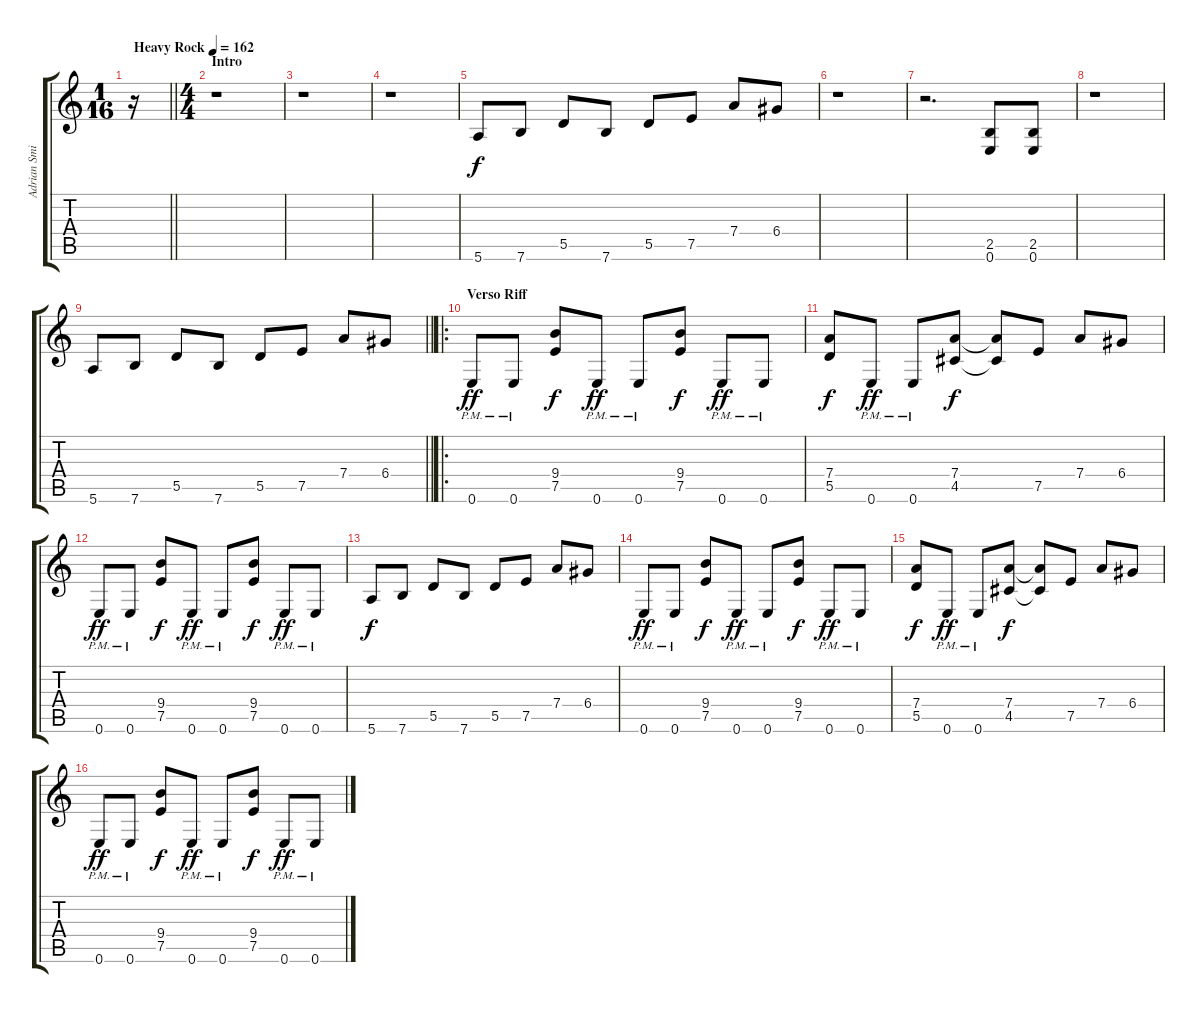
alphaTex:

\track ("Adrian Smith" "Adrian Smi") {instrument overdrivenguitar}
\staff {score tabs}
\tuning (E4 B3 G3 D3 A2 E2) {hide}
\ts (1 16)
\tempo (162 "Heavy Rock")
\clef g2
\barLineRight lightlight
\ks c
r.16{dy f instrument overdrivenguitar} |
\ts (4 4)
\section ("" "Intro")
r.1 |
r.1 |
r.1 |
5.6.8 7.6.8 5.5.8 7.6.8 5.5.8 7.5.8 7.4.8 6.4.8 |
r.1 |
r.2{d} (2.5 0.6).8 (2.5 0.6).8 |
r.1 |
\barLineRight lightlight
5.6.8 7.6.8 5.5.8 7.6.8 5.5.8 7.5.8 7.4.8 6.4.8 |
\ro
\section ("" "Verso Riff")
0.6{pm}.8{dy ff} 0.6{pm}.8 (9.4 7.5).8{dy f} 0.6{pm}.8{dy ff} 0.6{pm}.8 (9.4 7.5).8{dy f} 0.6{pm}.8{dy ff} 0.6{pm}.8 |
(7.4 5.5).8{dy f} 0.6{pm}.8{dy ff} 0.6{pm}.8 (7.4 4.5).8{dy f} (7.4{t} 4.5{t}).8 7.5.8 7.4.8 6.4.8 |
0.6{pm}.8{dy ff} 0.6{pm}.8 (9.4 7.5).8{dy f} 0.6{pm}.8{dy ff} 0.6{pm}.8 (9.4 7.5).8{dy f} 0.6{pm}.8{dy ff} 0.6{pm}.8 |
5.6.8{dy f} 7.6.8 5.5.8 7.6.8 5.5.8 7.5.8 7.4.8 6.4.8 |
0.6{pm}.8{dy ff} 0.6{pm}.8 (9.4 7.5).8{dy f} 0.6{pm}.8{dy ff} 0.6{pm}.8 (9.4 7.5).8{dy f} 0.6{pm}.8{dy ff} 0.6{pm}.8 |
(7.4 5.5).8{dy f} 0.6{pm}.8{dy ff} 0.6{pm}.8 (7.4 4.5).8{dy f} (7.4{t} 4.5{t}).8 7.5.8 7.4.8 6.4.8 |
0.6{pm}.8{dy ff} 0.6{pm}.8 (9.4 7.5).8{dy f} 0.6{pm}.8{dy ff} 0.6{pm}.8 (9.4 7.5).8{dy f} 0.6{pm}.8{dy ff} 0.6{pm}.8
